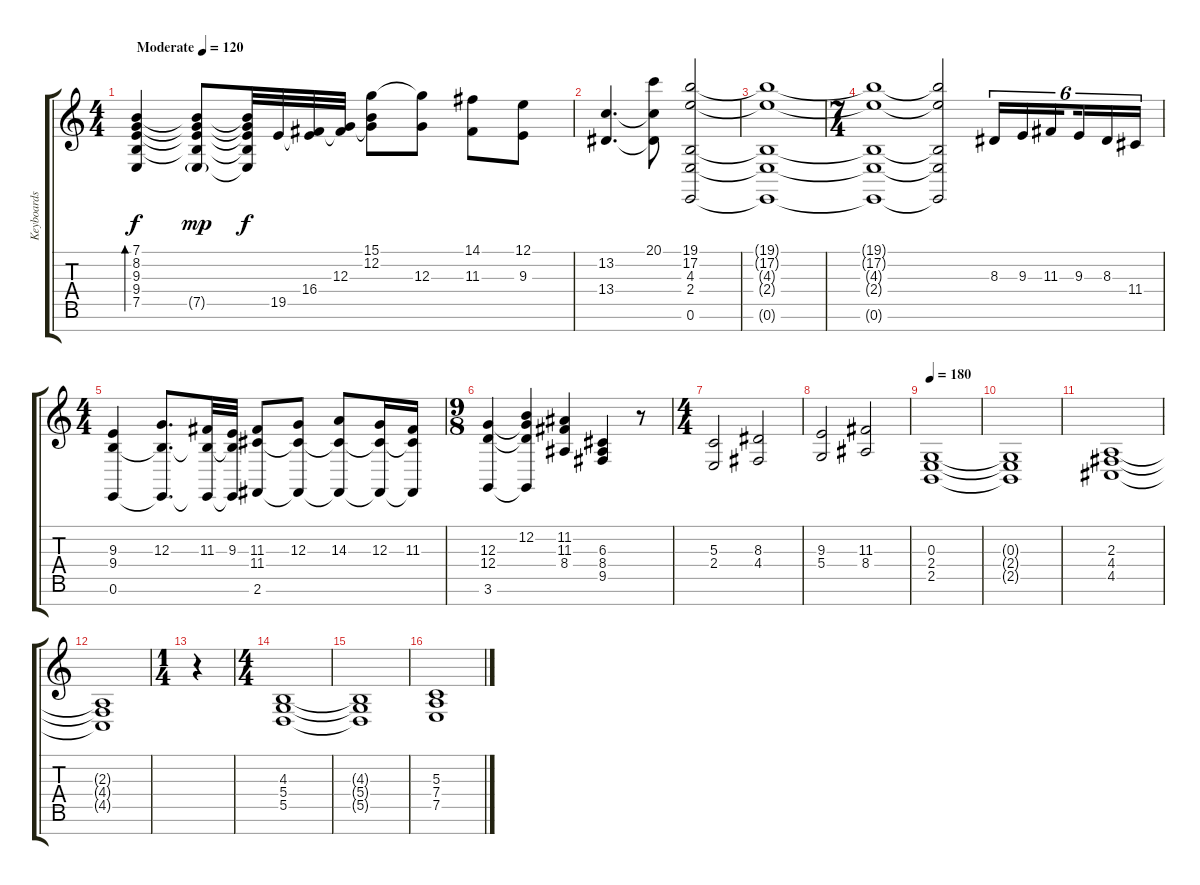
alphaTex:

\track ("Keyboards 1" "Keyboards ") {instrument electricgrandpiano}
\staff {score tabs}
\tuning (E4 B3 G3 D3 A2 E2 B1) {hide}
\ts (4 4)
\tempo (120 "Moderate")
\tempo 90
\tempo (120 "Moderate")
\clef g2
\ks c
(7.1 8.2 9.3 9.4 7.5).4{bd 240 dy f instrument electricgrandpiano} (7.1{t} 8.2{t} 9.3{t} 9.4{t} 7.5{g}).8{dy mp} (7.1{t} 8.2{t} 9.3{t} 9.4{t} 7.5{t}).32{dy f} 19.5.32 (16.4 19.5{t}).32 (12.3 16.4{t}).32 (15.1 12.2 12.3{t}).8 (15.1{t} 12.3).8 (14.1 11.3).8 (12.1 9.3).8 |
(13.2 13.4).4{d} (20.1 13.2{t} 13.4{t}).8 (19.1 17.2 4.3 2.4 0.6).2 |
(19.1{t} 17.2{t} 4.3{t} 2.4{t} 0.6{t}).1 |
\ts (7 4)
(19.1{t} 17.2{t} 4.3{t} 2.4{t} 0.6{t}).1 (19.1{t} 17.2{t} 4.3{t} 2.4{t} 0.6{t}).2 8.3.16{tu (6 4) instrument churchorgan} 9.3.16{tu (6 4)} 11.3.16{tu (6 4) beam splitsecondary} 9.3.16{tu (6 4)} 8.3.16{tu (6 4)} 11.4.16{tu (6 4)} |
\ts (4 4)
(9.3 9.4 0.6).4{instrument churchorgan} (12.3 9.4{t} 0.6{t}).8{d} (11.3 9.4{t} 0.6{t}).32 (9.3 9.4{t} 0.6{t}).32 (11.3 11.4 2.6).8 (12.3 11.4{t} 2.6{t}).8 (14.3 11.4{t} 2.6{t}).8 (12.3 11.4{t} 2.6{t}).16 (11.3 11.4{t} 2.6{t}).16 |
\ts (9 8)
(12.3 12.4 3.6).4 (12.2 12.3{t} 12.4{t} 3.6{t}).4 (11.2 11.3 8.4).4 (6.3 8.4 9.5).4 r.8 |
\ts (4 4)
(5.3 2.4).2 (8.3 4.4).2 |
(9.3 5.4).2 (11.3 8.4).2 |
\tempo 180
(0.3 2.4 2.5).1{volume 10} |
(0.3{t} 2.4{t} 2.5{t}).1 |
(2.3 4.4 4.5).1 |
(2.3{t} 4.4{t} 4.5{t}).1 |
\ts (1 4)
r.4 |
\ts (4 4)
(4.3 5.4 5.5).1 |
(4.3{t} 5.4{t} 5.5{t}).1 |
(5.3 7.4 7.5).1
